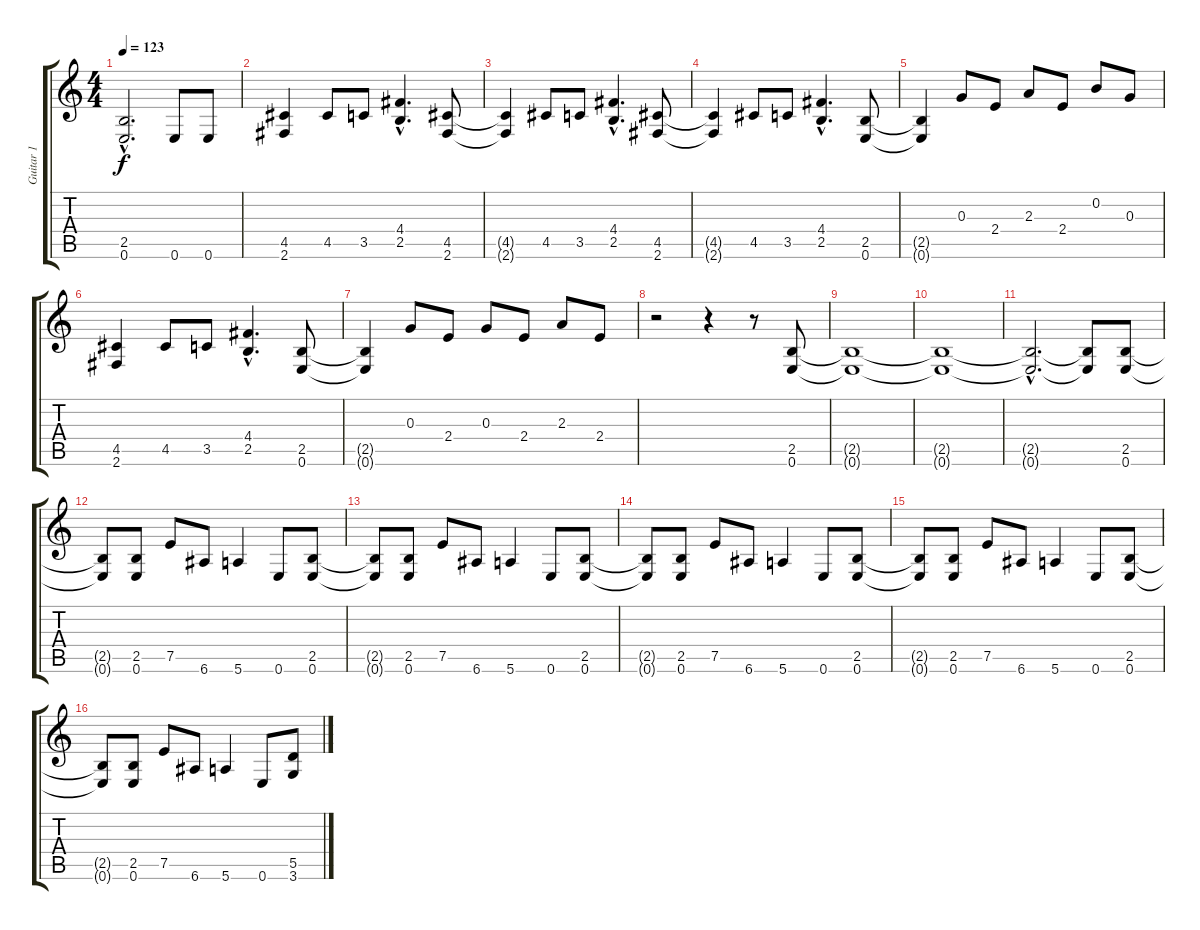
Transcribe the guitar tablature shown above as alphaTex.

\track ("Guitar 1" "Guitar 1") {instrument acousticguitarsteel}
\staff {score tabs}
\tuning (E4 B3 G3 D3 A2 E2) {hide}
\ts (4 4)
\tempo 123
\clef g2
\ks c
(2.5{hac t} 0.6{hac t}).2{d dy f} 0.6.8 0.6.8 |
(4.5 2.6).4 4.5.8 3.5.8 (4.4{hac} 2.5{hac}).4{d} (4.5 2.6).8 |
(4.5{t} 2.6{t}).4 4.5.8 3.5.8 (4.4{hac} 2.5{hac}).4{d} (4.5 2.6).8 |
(4.5{t} 2.6{t}).4 4.5.8 3.5.8 (4.4{hac} 2.5{hac}).4{d} (2.5 0.6).8 |
(2.5{t} 0.6{t}).4 0.3.8 2.4.8 2.3.8 2.4.8 0.2.8 0.3.8 |
(4.5 2.6).4 4.5.8 3.5.8 (4.4{hac} 2.5{hac}).4{d} (2.5 0.6).8 |
(2.5{t} 0.6{t}).4 0.3.8 2.4.8 0.3.8 2.4.8 2.3.8 2.4.8 |
r.2 r.4 r.8 (2.5 0.6).8 |
(2.5{t} 0.6{t}).1 |
(2.5{t} 0.6{t}).1 |
(2.5{hac t} 0.6{hac t}).2{d} (2.5{t} 0.6{t}).8 (2.5 0.6).8 |
(2.5{t} 0.6{t}).8 (2.5 0.6).8 7.5.8 6.6.8 5.6.4 0.6.8 (2.5 0.6).8 |
(2.5{t} 0.6{t}).8 (2.5 0.6).8 7.5.8 6.6.8 5.6.4 0.6.8 (2.5 0.6).8 |
(2.5{t} 0.6{t}).8 (2.5 0.6).8 7.5.8 6.6.8 5.6.4 0.6.8 (2.5 0.6).8 |
(2.5{t} 0.6{t}).8 (2.5 0.6).8 7.5.8 6.6.8 5.6.4 0.6.8 (2.5 0.6).8 |
(2.5{t} 0.6{t}).8 (2.5 0.6).8 7.5.8 6.6.8 5.6.4 0.6.8 (5.5 3.6).8
